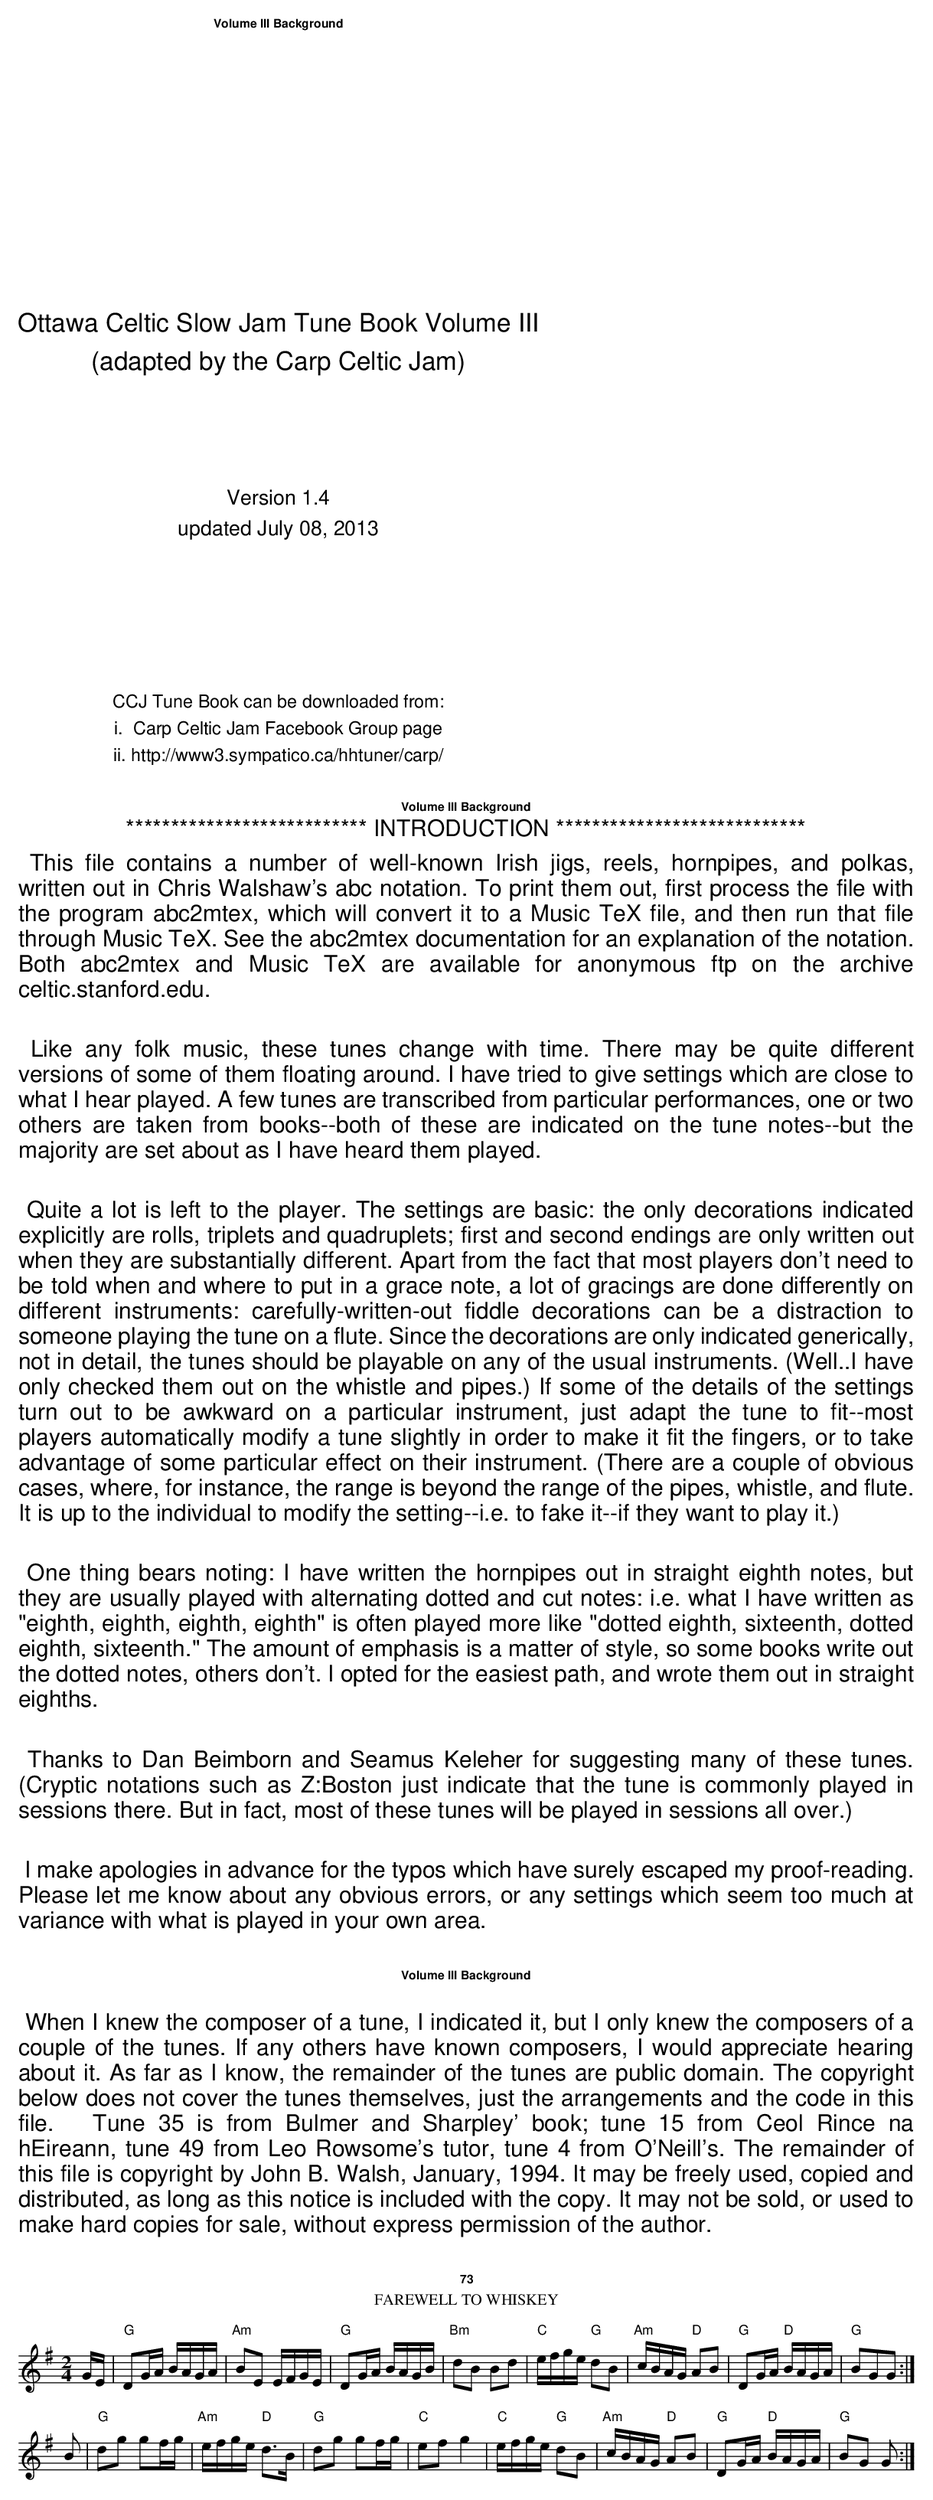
X:1
T:Farewell to Whiskey
M:2/4
K:G
Q:1/4=60
GE|"G"D2GA BAGA|"Am"B2E2 EFGE|"G"D2GA BAGB|"Bm"d2B2 B2d2|\
"C"efge "G"d2B2|"Am"cBAG "D"A2B2|"G"D2GA "D"BAGA|"G"B2G2G2:|
B2|"G"d2g2 g2fg|"Am"efge "D"d3B|"G"d2g2 g2fg|"C"e2f2g4|\
"C"efge "G"d2B2|"Am"cBAG "D"A2B2|"G"D2GA "D"BAGA|"G"B2G2 G2:|
